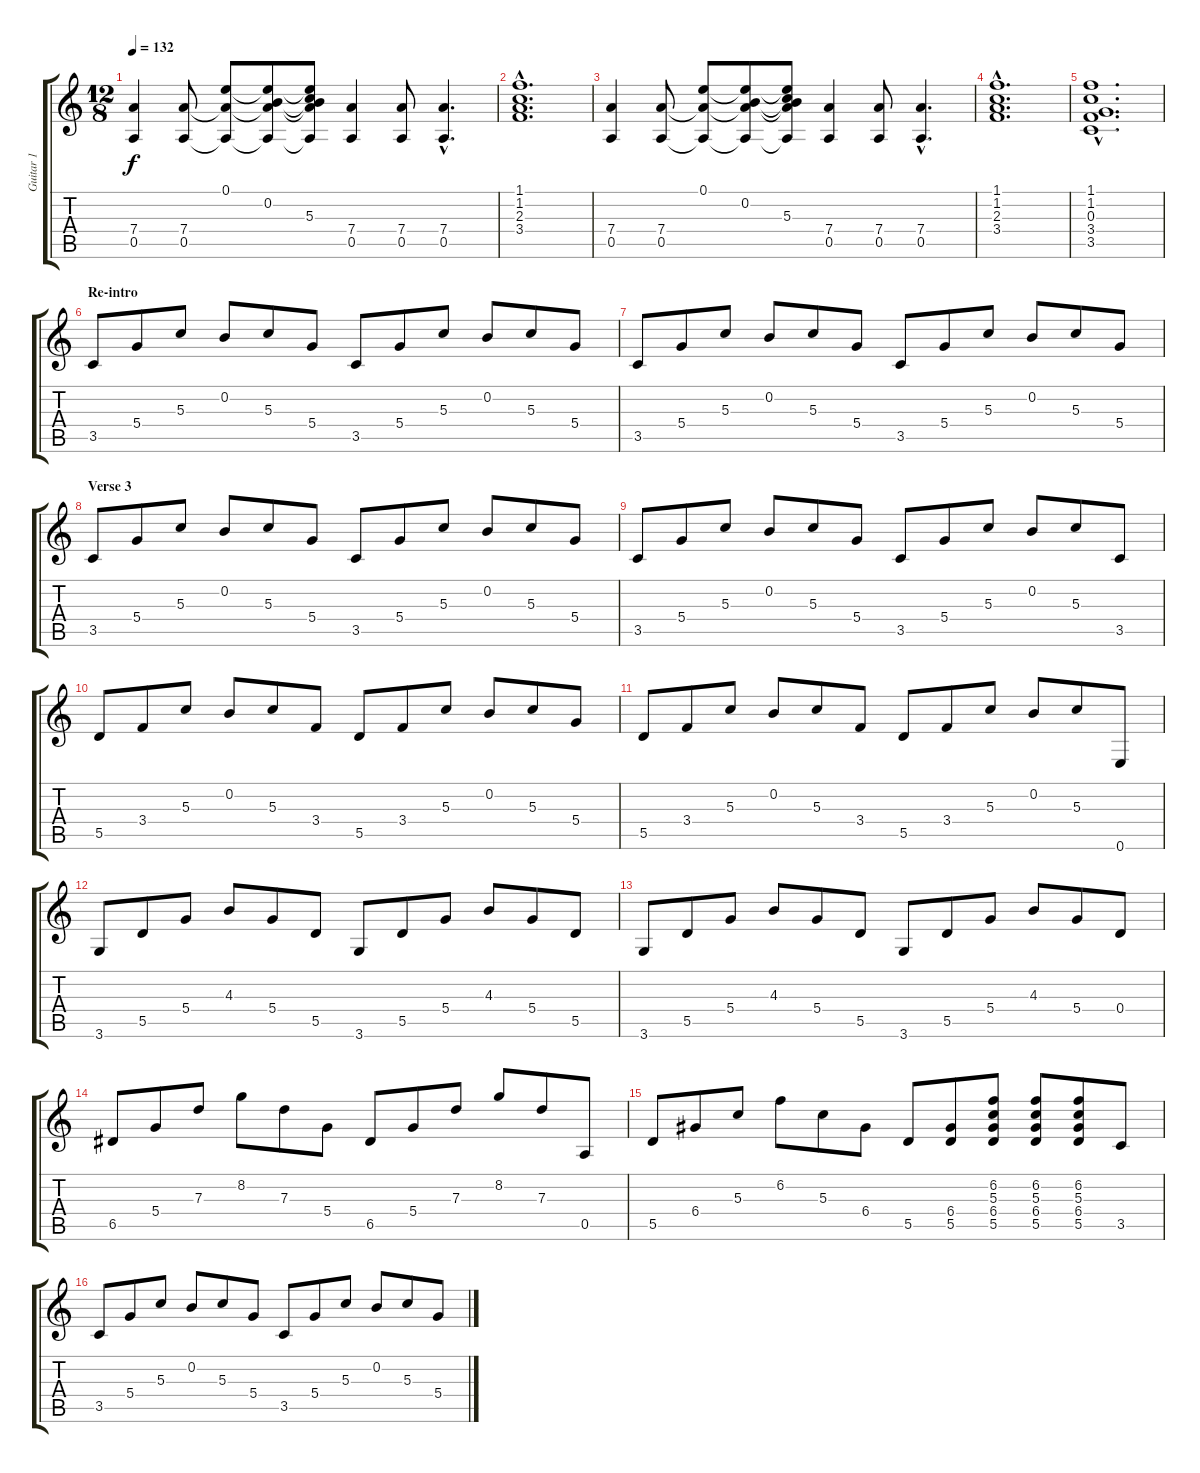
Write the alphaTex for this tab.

\track ("Guitar 1" "Guitar 1") {instrument overdrivenguitar}
\staff {score tabs}
\tuning (E4 B3 G3 D3 A2 E2) {hide}
\ts (12 8)
\tempo 132
\clef g2
\ks c
(7.4 0.5).4{dy f} (7.4 0.5).8 (0.1 7.4{t} 0.5{t}).8 (0.1{t} 0.2 7.4{t} 0.5{t}).8 (0.1{t} 0.2{t} 5.3 7.4{t} 0.5{t}).8 (7.4 0.5).4 (7.4 0.5).8 (7.4{hac} 0.5{hac}).4{d} |
(1.1{hac} 1.2{hac} 2.3{hac} 3.4{hac}).1{d} |
(7.4 0.5).4 (7.4 0.5).8 (0.1 7.4{t} 0.5{t}).8 (0.1{t} 0.2 7.4{t} 0.5{t}).8 (0.1{t} 0.2{t} 5.3 7.4{t} 0.5{t}).8 (7.4 0.5).4 (7.4 0.5).8 (7.4{hac} 0.5{hac}).4{d} |
(1.1{hac} 1.2{hac} 2.3{hac} 3.4{hac}).1{d} |
(1.1{hac} 1.2{hac} 0.3{hac} 3.4{hac} 3.5{hac}).1{d} |
\section ("" "Re-intro")
3.5.8 5.4.8 5.3.8 0.2.8 5.3.8 5.4.8 3.5.8 5.4.8 5.3.8 0.2.8 5.3.8 5.4.8 |
3.5.8 5.4.8 5.3.8 0.2.8 5.3.8 5.4.8 3.5.8 5.4.8 5.3.8 0.2.8 5.3.8 5.4.8 |
\section ("" "Verse 3")
3.5.8 5.4.8 5.3.8 0.2.8 5.3.8 5.4.8 3.5.8 5.4.8 5.3.8 0.2.8 5.3.8 5.4.8 |
3.5.8 5.4.8 5.3.8 0.2.8 5.3.8 5.4.8 3.5.8 5.4.8 5.3.8 0.2.8 5.3.8 3.5.8 |
5.5.8 3.4.8 5.3.8 0.2.8 5.3.8 3.4.8 5.5.8 3.4.8 5.3.8 0.2.8 5.3.8 5.4.8 |
5.5.8 3.4.8 5.3.8 0.2.8 5.3.8 3.4.8 5.5.8 3.4.8 5.3.8 0.2.8 5.3.8 0.6.8 |
3.6.8 5.5.8 5.4.8 4.3.8 5.4.8 5.5.8 3.6.8 5.5.8 5.4.8 4.3.8 5.4.8 5.5.8 |
3.6.8 5.5.8 5.4.8 4.3.8 5.4.8 5.5.8 3.6.8 5.5.8 5.4.8 4.3.8 5.4.8 0.4.8 |
6.5.8 5.4.8 7.3.8 8.2.8 7.3.8 5.4.8 6.5.8 5.4.8 7.3.8 8.2.8 7.3.8 0.5.8 |
5.5.8 6.4.8 5.3.8 6.2.8 5.3.8 6.4.8 5.5.8 (6.4 5.5).8 (6.2 5.3 6.4 5.5).8 (6.2 5.3 6.4 5.5).8 (6.2 5.3 6.4 5.5).8 3.5.8 |
3.5.8 5.4.8 5.3.8 0.2.8 5.3.8 5.4.8 3.5.8 5.4.8 5.3.8 0.2.8 5.3.8 5.4.8
